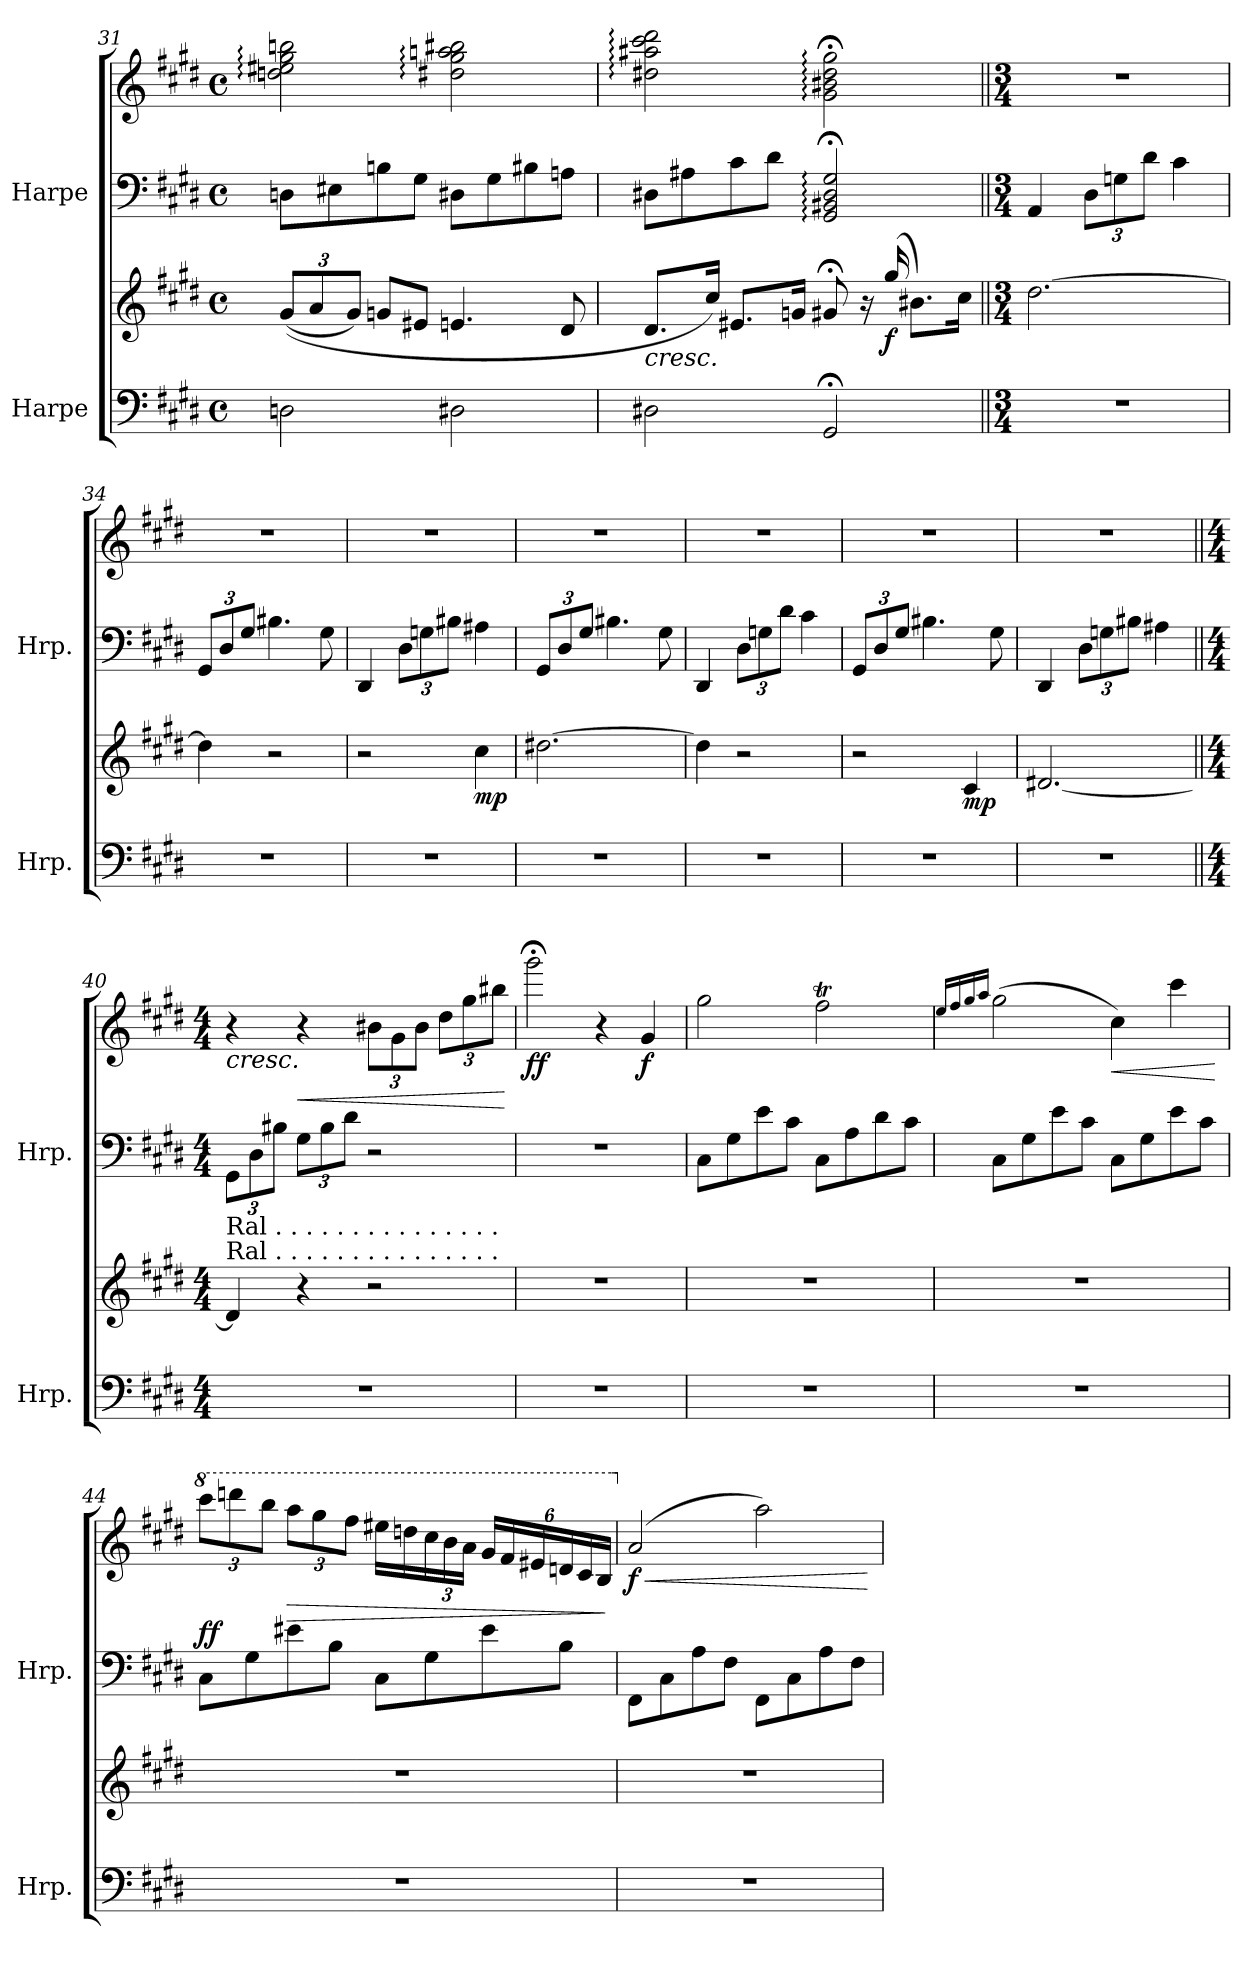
**kern	**kern	**dynam	**kern	**kern	**dynam
*part2	*part2	*part2	*part1	*part1	*part1
*staff4	*staff3	*staff3/4	*staff2	*staff1	*staff1/2
*I"Harpe	*	*	*I"Harpe	*	*
*I'Hrp.	*	*	*I'Hrp.	*	*
!!LO:LB:g=z
*clefF4	*clefG2	*	*clefF4	*clefG2	*
*k[f#c#g#d#]	*k[f#c#g#d#]	*	*k[f#c#g#d#]	*k[f#c#g#d#]	*
*M4/4	*M4/4	*	*M4/4	*M4/4	*
*met(c)	*met(c)	*	*met(c)	*met(c)	*
*	*Xbrackettup	*	*	*	*
=31	=31	=31	=31	=31	=31
2Dn\	((>12g#/L	.	8Dn\L	2ddn\: 2ee#X\: 2gg#\: 2bbn\:	.
.	12a/	.	.	.	.
.	.	.	8E#X\	.	.
.	12g#/J)	.	.	.	.
.	8gn/L	.	8Bn\	.	.
.	8e#X/J	.	8G#\J	.	.
2D#X\	4.en/	.	8D#X\L	2dd#X\: 2gg#\: 2aan\: 2bb#X\:	.
.	.	.	8G#\	.	.
.	.	.	8B#X\	.	.
.	8d#/	.	8An\J	.	.
=32	=32	=32	=32	=32	=32
!	!	!LO:HP:b	!	!	!
2D#X\	8.d#/L	<	8D#X\L	2dd#X\: 2aa#X\: 2ccc#\: 2ddd#\:	.
.	.	.	8A#X\	.	.
.	16cc#/Jk)	.	.	.	.
.	8.e#X/L	.	8c#\	.	.
.	.	.	8d#\J	.	.
.	16gn/Jk	.	.	.	.
2GG#;/	8g#X;</	.	2GG#/;: 2BB#X/;: 2D#/;: 2G#/;:	2g#\;<: 2b#X\;<: 2dd#\;<: 2gg#\;<:	.
.	16r	.	.	.	.
!	!	!LO:DY:b	!	!	!
.	(16gg#/	f	.	.	.
.	8.b#X\L)	.	.	.	.
.	16cc#\Jk	.	.	.	.
.	.	[	.	.	.
!!LO:LB:g=z
=33||	=33||	=33||	=33||	=33||	=33||
*M3/4	*M3/4	*	*M3/4	*M3/4	*
2.r	[2.dd#\	.	4AA/	2.r	.
*	*	*	*Xbrackettup	*	*
.	.	.	12D#\L	.	.
.	.	.	12Gn\	.	.
.	.	.	12d#\J	.	.
.	.	.	4c#\	.	.
=34	=34	=34	=34	=34	=34
2.r	4dd#\]	.	12GG#/L	2.r	.
.	.	.	12D#/	.	.
.	.	.	12G#/J	.	.
.	2r	.	4.B#X\	.	.
.	.	.	8G#\	.	.
=35	=35	=35	=35	=35	=35
2.r	2r	.	4DD#/	2.r	.
.	.	.	12D#\L	.	.
.	.	.	12Gn\	.	.
.	.	.	12B#X\J	.	.
!	!	!LO:DY:b	!	!	!
.	4cc#\	mp	4A#X\	.	.
=36	=36	=36	=36	=36	=36
2.r	[2.dd#X\	.	12GG#/L	2.r	.
.	.	.	12D#/	.	.
.	.	.	12G#/J	.	.
.	.	.	4.B#X\	.	.
.	.	.	8G#\	.	.
=37	=37	=37	=37	=37	=37
2.r	4dd#\]	.	4DD#/	2.r	.
.	2r	.	12D#\L	.	.
.	.	.	12Gn\	.	.
.	.	.	12d#\J	.	.
.	.	.	4c#\	.	.
!!LO:PB:g=z
=38	=38	=38	=38	=38	=38
2.r	2r	.	12GG#/L	2.r	.
.	.	.	12D#/	.	.
.	.	.	12G#/J	.	.
.	.	.	4.B#X\	.	.
!	!	!LO:DY:b	!	!	!
.	4c#/	mp	.	.	.
.	.	.	8G#\	.	.
=39	=39	=39	=39	=39	=39
2.r	[2.d#X/	.	4DD#/	2.r	.
.	.	.	12D#\L	.	.
.	.	.	12Gn\	.	.
.	.	.	12B#X\J	.	.
.	.	.	4A#X\	.	.
=40||	=40||	=40||	=40||	=40||	=40||
*M4/4	*M4/4	*	*M4/4	*M4/4	*
!	!LO:TX:a:t=Ral .  .  .  .  .  .  .  .  .  .  .  .  .  .  .	!	!	!	!
!	!LO:TX:a:t=Ral .  .  .  .  .  .  .  .  .  .  .  .  .  .  .	!	!	!	!
!	!	!	!	!	!LO:HP:b
1r	4d#/]	.	12GG#\L	4r	<
.	.	.	12D#\	.	.
.	.	.	12B#X\J	.	.
!	!	!	!	!	!LO:HP:b
.	4r	.	12G#\L	4r	<
.	.	.	12B#\	.	.
.	.	.	12d#\J	.	.
*	*	*	*	*Xbrackettup	*
.	2r	.	2r	12b#X\L	.
.	.	.	.	12g#\	.
.	.	.	.	12b#\J	.
.	.	.	.	12dd#\L	.
.	.	.	.	12gg#\	.
.	.	.	.	12bb#X\J	.
.	.	.	.	.	[ [
=41	=41	=41	=41	=41	=41
!	!	!	!	!	!LO:DY:b
1r	1r	.	1r	2ggg#;<\	ff
.	.	.	.	4r	.
!	!	!	!	!	!LO:DY:b
.	.	.	.	4g#/	f
!!LO:LB:g=z
=42	=42	=42	=42	=42	=42
1r	1r	.	8C#\L	2gg#\	.
.	.	.	8G#\	.	.
.	.	.	8e\	.	.
.	.	.	8c#\J	.	.
.	.	.	8C#\L	2ff#T\	.
.	.	.	8A\	.	.
.	.	.	8d#\	.	.
.	.	.	8c#\J	.	.
=43	=43	=43	=43	=43	=43
.	.	.	.	16qee/LL	.
.	.	.	.	16qff#/	.
.	.	.	.	16qgg#/	.
.	.	.	.	16qaa/JJ	.
1r	1r	.	8C#\L	(2gg#\	.
.	.	.	8G#\	.	.
.	.	.	8e\	.	.
.	.	.	8c#\J	.	.
!	!	!	!	!	!LO:HP:b
.	.	.	8C#\L	4cc#\)	<
.	.	.	8G#\	.	.
.	.	.	8e\	4ccc#\	.
.	.	.	8c#\J	.	.
.	.	.	.	.	[
=44	=44	=44	=44	=44	=44
*	*	*	*	*8va	*
!	!	!	!	!	!LO:DY:a=2
1r	1r	.	8C#\L	12cccc#\L	ff
.	.	.	.	12ddddn\	.
.	.	.	8G#\	.	.
.	.	.	.	12bbb\J	.
!	!	!	!	!	!LO:HP:b
.	.	.	8e#X\	12aaa\L	>
.	.	.	.	12ggg#\	.
.	.	.	8B\J	.	.
.	.	.	.	12fff#\J	.
.	.	.	8C#\L	16eee#X\LL	.
.	.	.	.	16dddn\	.
.	.	.	8G#\	24ccc#\	.
.	.	.	.	24bb\	.
.	.	.	.	24aa\JJ	.
.	.	.	8e#\	24gg#/LL	.
.	.	.	.	24ff#/	.
.	.	.	.	24ee#X/	.
.	.	.	8B\J	24ddn/	.
.	.	.	.	24cc#/	.
.	.	.	.	24b/JJ	.
.	.	.	.	.	]
!!LO:LB:g=z
=45	=45	=45	=45	=45	=45
*	*	*	*	*X8va	*
!	!	!	!	!	!LO:HP:b
!	!	!	!	!	!LO:DY:n=1:b
1r	1r	.	8FF#\L	(2a/	< f
.	.	.	8C#\	.	.
.	.	.	8A\	.	.
.	.	.	8F#\J	.	.
.	.	.	8FF#\L	2aa\)	.
.	.	.	8C#\	.	.
.	.	.	8A\	.	.
.	.	.	8F#\J	.	.
.	.	.	.	.	[
=	=	=	=	=	=
*-	*-	*-	*-	*-	*-
